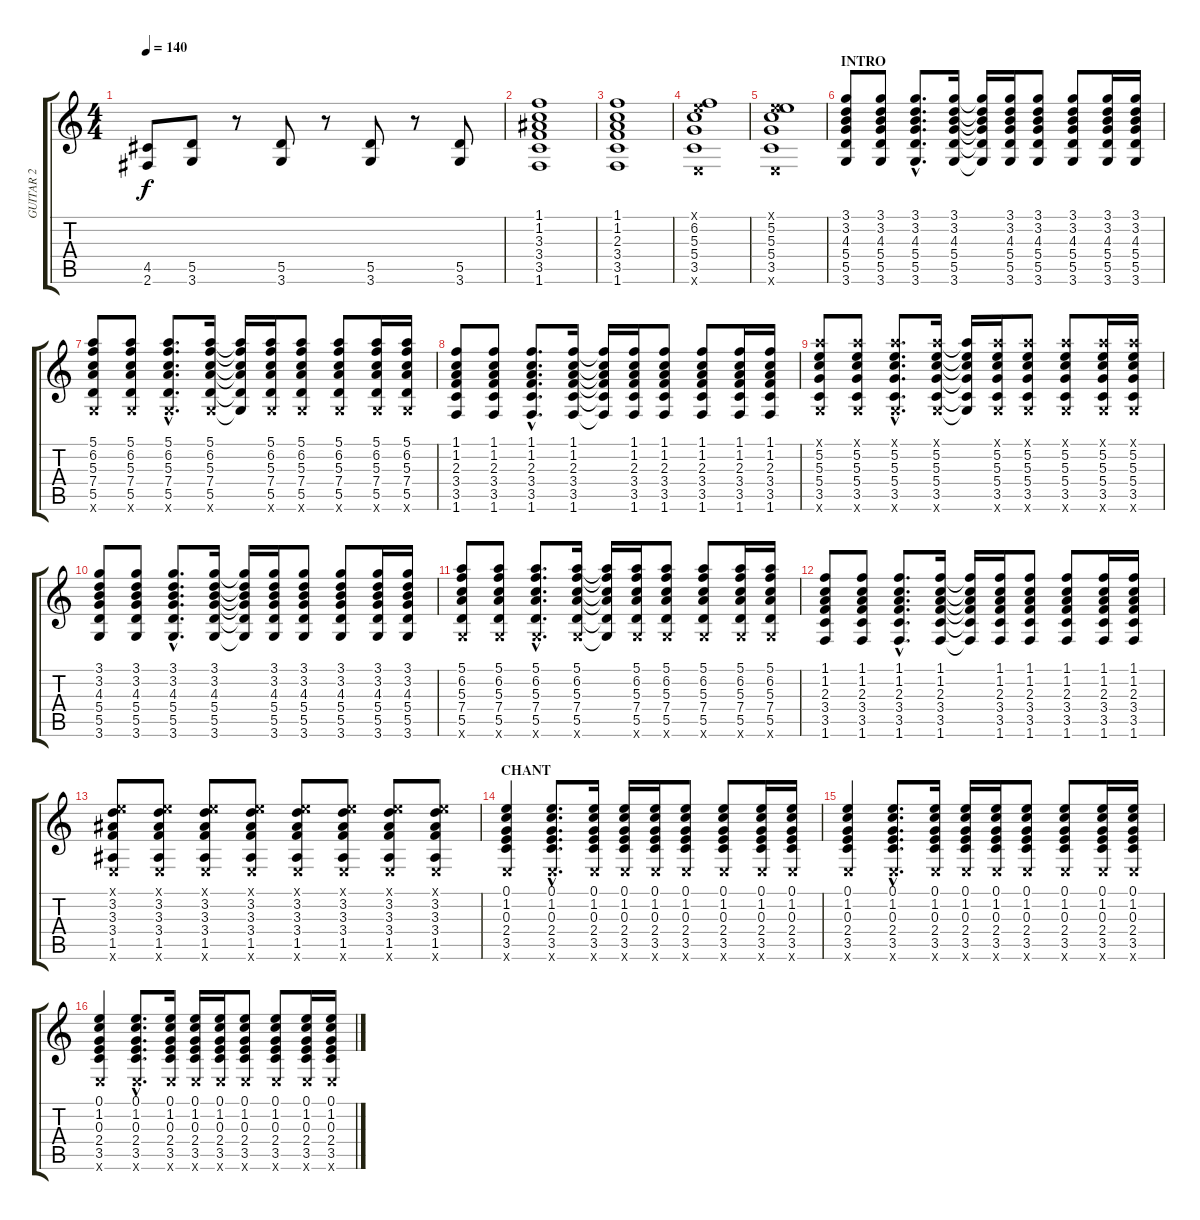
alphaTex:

\track ("GUITAR 2" "GUITAR 2") {instrument acousticguitarnylon}
\staff {score tabs}
\tuning (E4 B3 G3 D3 A2 E2) {hide}
\ts (4 4)
\tempo 140
\clef g2
\ks c
(4.5 2.6).8{dy f} (5.5 3.6).8 r.8 (5.5 3.6).8 r.8 (5.5 3.6).8 r.8 (5.5 3.6).8 |
(1.1 1.2 3.3 3.4 3.5 1.6).1 |
(1.1 1.2 2.3 3.4 3.5 1.6).1 |
(0.1{x} 6.2 5.3 5.4 3.5 0.6{x}).1 |
(0.1{x} 5.2 5.3 5.4 3.5 0.6{x}).1 |
\section ("" "INTRO")
(3.1 3.2 4.3 5.4 5.5 3.6).8{volume 10 instrument acousticguitarnylon} (3.1 3.2 4.3 5.4 5.5 3.6).8 (3.1{hac} 3.2{hac} 4.3{hac} 5.4{hac} 5.5{hac} 3.6{hac}).8{d} (3.1 3.2 4.3 5.4 5.5 3.6).16 (3.1{t} 3.2{t} 4.3{t} 5.4{t} 5.5{t} 3.6{t}).16 (3.1 3.2 4.3 5.4 5.5 3.6).16 (3.1 3.2 4.3 5.4 5.5 3.6).8 (3.1 3.2 4.3 5.4 5.5 3.6).8 (3.1 3.2 4.3 5.4 5.5 3.6).16 (3.1 3.2 4.3 5.4 5.5 3.6).16 |
(5.1 6.2 5.3 7.4 5.5 3.6{x}).8 (5.1 6.2 5.3 7.4 5.5 3.6{x}).8 (5.1{hac} 6.2{hac} 5.3{hac} 7.4{hac} 5.5{hac} 3.6{hac x}).8{d} (5.1 6.2 5.3 7.4 5.5 3.6{x}).16 (5.1{t} 6.2{t} 5.3{t} 7.4{t} 5.5{t} 3.6{t}).16 (5.1 6.2 5.3 7.4 5.5 3.6{x}).16 (5.1 6.2 5.3 7.4 5.5 3.6{x}).8 (5.1 6.2 5.3 7.4 5.5 3.6{x}).8 (5.1 6.2 5.3 7.4 5.5 3.6{x}).16 (5.1 6.2 5.3 7.4 5.5 3.6{x}).16 |
(1.1 1.2 2.3 3.4 3.5 1.6).8 (1.1 1.2 2.3 3.4 3.5 1.6).8 (1.1{hac} 1.2{hac} 2.3{hac} 3.4{hac} 3.5{hac} 1.6{hac}).8{d} (1.1 1.2 2.3 3.4 3.5 1.6).16 (1.1{t} 1.2{t} 2.3{t} 3.4{t} 3.5{t} 1.6{t}).16 (1.1 1.2 2.3 3.4 3.5 1.6).16 (1.1 1.2 2.3 3.4 3.5 1.6).8 (1.1 1.2 2.3 3.4 3.5 1.6).8 (1.1 1.2 2.3 3.4 3.5 1.6).16 (1.1 1.2 2.3 3.4 3.5 1.6).16 |
(5.1{x} 5.2 5.3 5.4 3.5 3.6{x}).8 (5.1{x} 5.2 5.3 5.4 3.5 3.6{x}).8 (5.1{hac x} 5.2{hac} 5.3{hac} 5.4{hac} 3.5{hac} 3.6{hac x}).8{d} (5.1{x} 5.2 5.3 5.4 3.5 3.6{x}).16 (5.1{t} 5.2{t} 5.3{t} 5.4{t} 3.5{t} 3.6{t}).16 (5.1{x} 5.2 5.3 5.4 3.5 3.6{x}).16 (5.1{x} 5.2 5.3 5.4 3.5 3.6{x}).8 (5.1{x} 5.2 5.3 5.4 3.5 3.6{x}).8 (5.1{x} 5.2 5.3 5.4 3.5 3.6{x}).16 (5.1{x} 5.2 5.3 5.4 3.5 3.6{x}).16 |
(3.1 3.2 4.3 5.4 5.5 3.6).8 (3.1 3.2 4.3 5.4 5.5 3.6).8 (3.1{hac} 3.2{hac} 4.3{hac} 5.4{hac} 5.5{hac} 3.6{hac}).8{d} (3.1 3.2 4.3 5.4 5.5 3.6).16 (3.1{t} 3.2{t} 4.3{t} 5.4{t} 5.5{t} 3.6{t}).16 (3.1 3.2 4.3 5.4 5.5 3.6).16 (3.1 3.2 4.3 5.4 5.5 3.6).8 (3.1 3.2 4.3 5.4 5.5 3.6).8 (3.1 3.2 4.3 5.4 5.5 3.6).16 (3.1 3.2 4.3 5.4 5.5 3.6).16 |
(5.1 6.2 5.3 7.4 5.5 3.6{x}).8 (5.1 6.2 5.3 7.4 5.5 3.6{x}).8 (5.1{hac} 6.2{hac} 5.3{hac} 7.4{hac} 5.5{hac} 3.6{hac x}).8{d} (5.1 6.2 5.3 7.4 5.5 3.6{x}).16 (5.1{t} 6.2{t} 5.3{t} 7.4{t} 5.5{t} 3.6{t}).16 (5.1 6.2 5.3 7.4 5.5 3.6{x}).16 (5.1 6.2 5.3 7.4 5.5 3.6{x}).8 (5.1 6.2 5.3 7.4 5.5 3.6{x}).8 (5.1 6.2 5.3 7.4 5.5 3.6{x}).16 (5.1 6.2 5.3 7.4 5.5 3.6{x}).16 |
(1.1 1.2 2.3 3.4 3.5 1.6).8 (1.1 1.2 2.3 3.4 3.5 1.6).8 (1.1{hac} 1.2{hac} 2.3{hac} 3.4{hac} 3.5{hac} 1.6{hac}).8{d} (1.1 1.2 2.3 3.4 3.5 1.6).16 (1.1{t} 1.2{t} 2.3{t} 3.4{t} 3.5{t} 1.6{t}).16 (1.1 1.2 2.3 3.4 3.5 1.6).16 (1.1 1.2 2.3 3.4 3.5 1.6).8 (1.1 1.2 2.3 3.4 3.5 1.6).8 (1.1 1.2 2.3 3.4 3.5 1.6).16 (1.1 1.2 2.3 3.4 3.5 1.6).16 |
(0.1{x} 3.2 3.3 3.4 1.5 0.6{x}).8 (0.1{x} 3.2 3.3 3.4 1.5 0.6{x}).8 (0.1{x} 3.2 3.3 3.4 1.5 0.6{x}).8 (0.1{x} 3.2 3.3 3.4 1.5 0.6{x}).8 (0.1{x} 3.2 3.3 3.4 1.5 0.6{x}).8 (0.1{x} 3.2 3.3 3.4 1.5 0.6{x}).8 (0.1{x} 3.2 3.3 3.4 1.5 0.6{x}).8 (0.1{x} 3.2 3.3 3.4 1.5 0.6{x}).8 |
\section ("" "CHANT")
(0.1 1.2 0.3 2.4 3.5 0.6{x}).4{volume 12 instrument acousticguitarnylon} (0.1{hac} 1.2{hac} 0.3{hac} 2.4{hac} 3.5{hac} 0.6{hac x}).8{d} (0.1 1.2 0.3 2.4 3.5 0.6{x}).16 (0.1 1.2 0.3 2.4 3.5 0.6{x}).16 (0.1 1.2 0.3 2.4 3.5 0.6{x}).16 (0.1 1.2 0.3 2.4 3.5 0.6{x}).8 (0.1 1.2 0.3 2.4 3.5 0.6{x}).8 (0.1 1.2 0.3 2.4 3.5 0.6{x}).16 (0.1 1.2 0.3 2.4 3.5 0.6{x}).16 |
(0.1 1.2 0.3 2.4 3.5 0.6{x}).4 (0.1{hac} 1.2{hac} 0.3{hac} 2.4{hac} 3.5{hac} 0.6{hac x}).8{d} (0.1 1.2 0.3 2.4 3.5 0.6{x}).16 (0.1 1.2 0.3 2.4 3.5 0.6{x}).16 (0.1 1.2 0.3 2.4 3.5 0.6{x}).16 (0.1 1.2 0.3 2.4 3.5 0.6{x}).8 (0.1 1.2 0.3 2.4 3.5 0.6{x}).8 (0.1 1.2 0.3 2.4 3.5 0.6{x}).16 (0.1 1.2 0.3 2.4 3.5 0.6{x}).16 |
(0.1 1.2 0.3 2.4 3.5 0.6{x}).4 (0.1{hac} 1.2{hac} 0.3{hac} 2.4{hac} 3.5{hac} 0.6{hac x}).8{d} (0.1 1.2 0.3 2.4 3.5 0.6{x}).16 (0.1 1.2 0.3 2.4 3.5 0.6{x}).16 (0.1 1.2 0.3 2.4 3.5 0.6{x}).16 (0.1 1.2 0.3 2.4 3.5 0.6{x}).8 (0.1 1.2 0.3 2.4 3.5 0.6{x}).8 (0.1 1.2 0.3 2.4 3.5 0.6{x}).16 (0.1 1.2 0.3 2.4 3.5 0.6{x}).16
